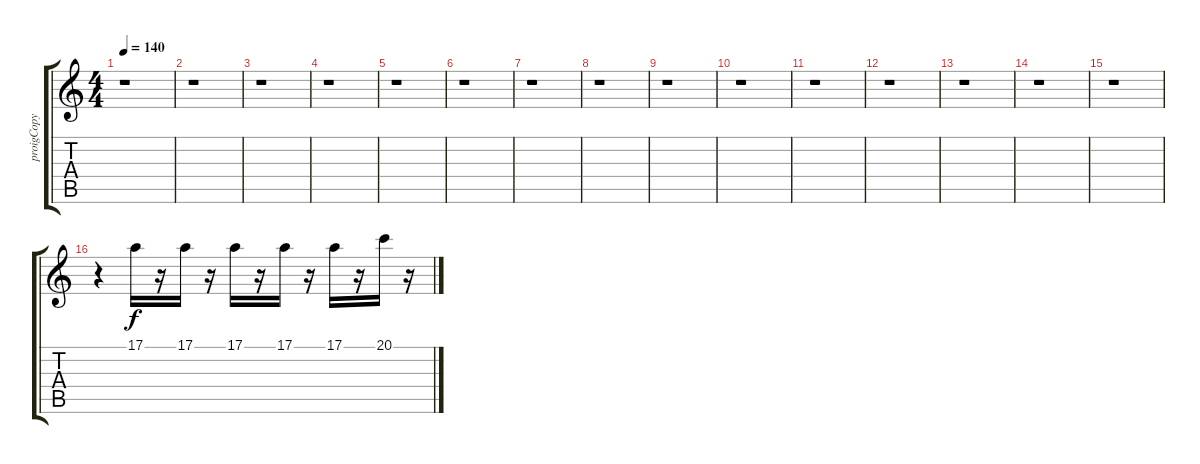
\track ("proigCopy" "proigCopy") {instrument choiraahs}
\staff {score tabs}
\tuning (E4 B3 G3 D3 A2 E2) {hide}
\ts (4 4)
\tempo 140
\clef g2
\ks c
r.1{dy f} |
r.1 |
r.1 |
r.1 |
r.1 |
r.1 |
r.1 |
r.1 |
r.1 |
r.1 |
r.1 |
r.1 |
r.1 |
r.1 |
r.1 |
r.4 17.1.16 r.16 17.1.16 r.16 17.1.16 r.16 17.1.16 r.16 17.1.16 r.16 20.1.16 r.16
